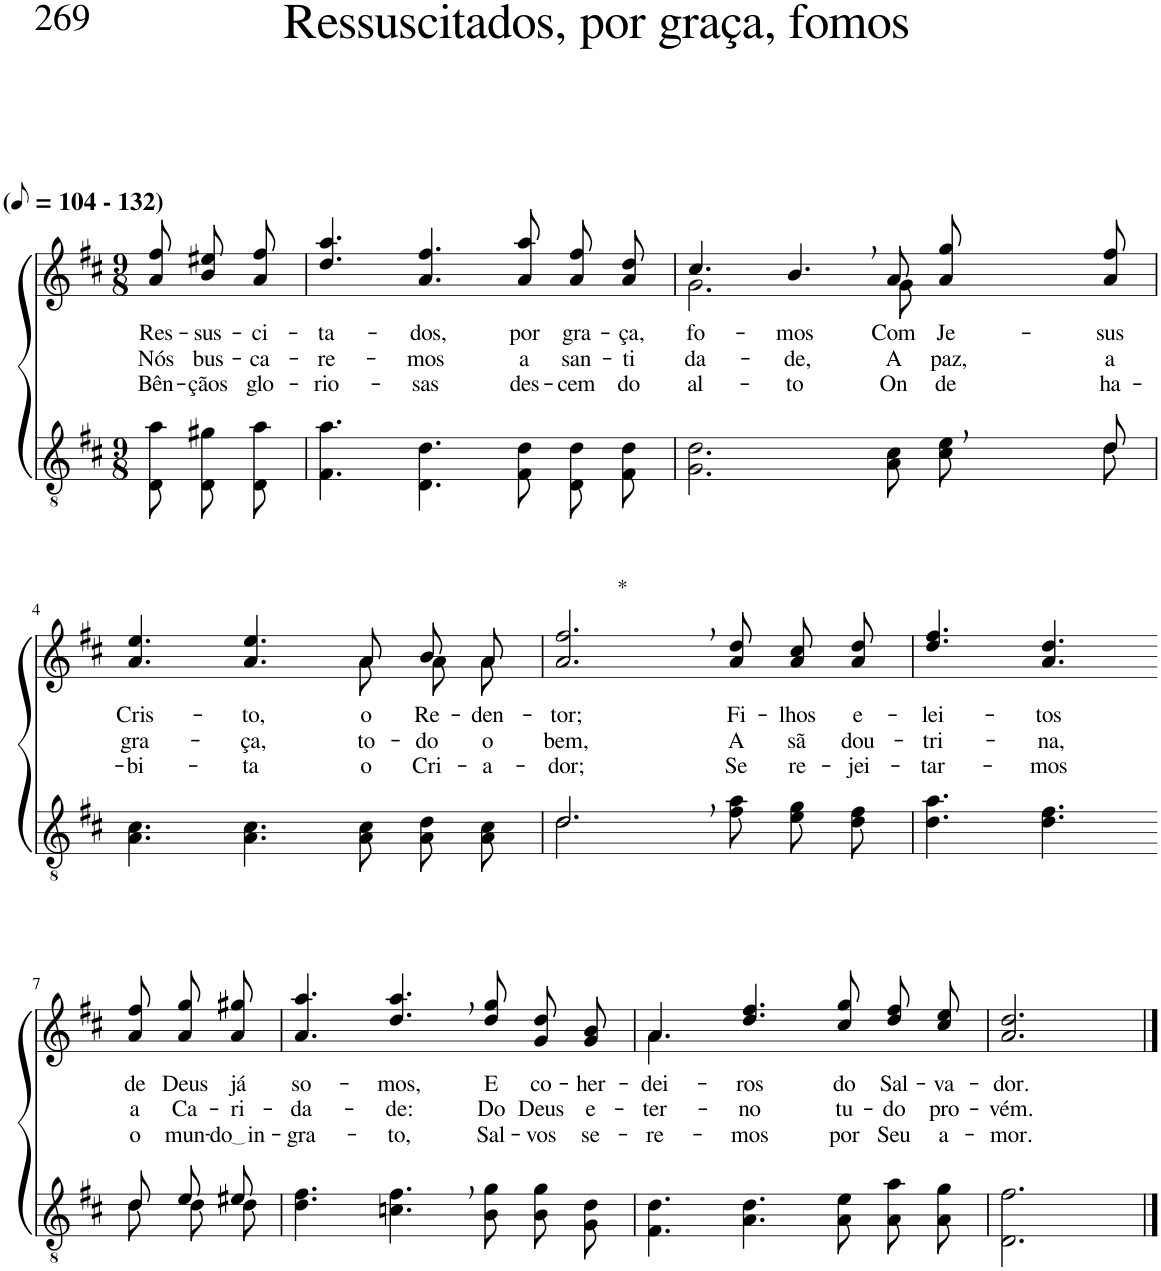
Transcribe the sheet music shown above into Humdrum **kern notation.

**kern	**kern	**text	**text	**text
*part2	*part1	*part1	*part1	*part1
*staff2	*staff1	*staff1	*staff1	*staff1
*I"Parte III e IV	*I"Parte I e II	*	*	*
*clefGv2	*clefG2	*	*	*
*Trd4c7	*Trd4c7	*	*	*
*k[f#c#]	*k[f#c#]	*	*	*
*M9/8	*M9/8	*	*	*
*MM52	*MM52	*	*	*
=1	=1	=1	=1	=1
!	!LO:TX:a:B:t=(	!	!	!
!	!LO:TX:a:B:t=- 132)	!	!	!
!	!	!LO:LY:b	!LO:LY:b	!LO:LY:b
8D\ 8a\L	8a\ 8ff#\L	Res-	Nós	Bên-
!	!	!LO:LY:b	!LO:LY:b	!LO:LY:b
8D\ 8g#X\	8b\ 8ee#X\	-sus-	bus-	-çãos
!	!	!LO:LY:b	!LO:LY:b	!LO:LY:b
8D\ 8a\J	8a\ 8ff#\J	-ci-	-ca-	glo-
=2	=2	=2	=2	=2
!	!	!LO:LY:b	!LO:LY:b	!LO:LY:b
4.F#\ 4.a\	4.dd/ 4.aa/	-ta-	-re-	-rio-
!	!	!LO:LY:b	!LO:LY:b	!LO:LY:b
4.D\ 4.d\	4.a/ 4.ff#/	-dos,	-mos	-sas
!	!	!LO:LY:b	!LO:LY:b	!LO:LY:b
8F#/ 8d/L	8a\ 8aa\L	por	a	des-
!	!	!LO:LY:b	!LO:LY:b	!LO:LY:b
8D/ 8d/	8a\ 8ff#\	gra-	san-	-cem
!	!	!LO:LY:b	!LO:LY:b	!LO:LY:b
8F#/ 8d/J	8a\ 8dd\J	-ça,	-ti-	do
=3	=3	=3	=3	=3
*^	*^	*	*	*
!	!	!	!	!LO:LY:b	!LO:LY:b	!LO:LY:b
1ryy	2.G\ 2.d\	4.cc#/	2.g\	fo-	-da-	al-
!	!	!	!	!LO:LY:b	!LO:LY:b	!LO:LY:b
.	.	4.b,/	.	-mos	de,	-to
!	!	!	!	!LO:LY:b	!LO:LY:b	!LO:LY:b
.	8A\ 8c#\L	8a\L	8g\	Com	-A	On-
!	!	!	!	!LO:LY:b	!LO:LY:b	!LO:LY:b
.	8c#\ 8e\	8a\ 8gg\	4ryy	Je-	paz,	-de
!	!	!	!	!LO:LY:b	!LO:LY:b	!LO:LY:b
8d/	8d\J	8a\ 8ff#\J	.	-sus	a	ha-
!!LO:LB:g=z	!!
=4	=4	=4	=4	=4	=4	=4
!	!	!	!	!LO:LY:b	!LO:LY:b	!LO:LY:b
*v	*v	*	*	*	*	*
4.A\ 4.c#\	4.a/ 4.ee/	2.ryy	Cris-	gra-	-bi-
!	!	!	!LO:LY:b	!LO:LY:b	!LO:LY:b
4.A\ 4.c#\	4.a/ 4.ee/	.	-to,	-ça,	-ta
!	!	!	!LO:LY:b	!LO:LY:b	!LO:LY:b
8A\ 8c#\L	8a/L	8a\L	o	to-	o
!	!	!	!LO:LY:b	!LO:LY:b	!LO:LY:b
8A\ 8d\	8b/	8a\	Re-	-do	Cri-
!	!	!	!LO:LY:b	!LO:LY:b	!LO:LY:b
8A\ 8c#\J	8a/J	8a\J	-den-	o	-a-
=5	=5	=5	=5	=5	=5
*^	*	*	*	*	*
!	!	!LO:TX:a:t=*	!	!	!	!
!	!	!	!	!LO:LY:b	!LO:LY:b	!LO:LY:b
*	*	*v	*v	*	*	*
2.d,\	2.d/	2.a/, 2.ff#/,	-tor;	bem,	-dor;
!	!	!	!LO:LY:b	!LO:LY:b	!LO:LY:b
8f#\ 8a\L	4.ryy	8a\ 8dd\L	Fi-	A	Se
!	!	!	!LO:LY:b	!LO:LY:b	!LO:LY:b
8e\ 8g\	.	8a\ 8cc#\	-lhos	sã	re-
!	!	!	!LO:LY:b	!LO:LY:b	!LO:LY:b
8d\ 8f#\J	.	8a\ 8dd\J	e-	dou-	-jei-
*v	*v	*	*	*	*
=6	=6	=6	=6	=6
!	!	!LO:LY:b	!LO:LY:b	!LO:LY:b
4.d\ 4.a\	4.dd/ 4.ff#/	-lei-	-tri-	-tar-
!	!	!LO:LY:b	!LO:LY:b	!LO:LY:b
4.d\ 4.f#\	4.a/ 4.dd/	-tos	-na,	-mos
!!LO:LB:g=z
=7-	=7-	=7-	=7-	=7-
*^	*	*	*	*
!	!	!	!LO:LY:b	!LO:LY:b	!LO:LY:b
8d/L	8d\L	8a\ 8ff#\L	de	a	o
!	!	!	!LO:LY:b	!LO:LY:b	!LO:LY:b
8e/	8d\	8a\ 8gg\	Deus	Ca-	mun-
!	!	!	!LO:LY:b	!LO:LY:b	!LO:LY:b
8e#X/J	8d\J	8a\ 8gg#X\J	já	-ri-	do in
=8	=8	=8	=8	=8	=8
!	!	!	!LO:LY:b	!LO:LY:b	!LO:LY:b
*v	*v	*	*	*	*
4.d\ 4.f#\	4.a/ 4.aa/	so-	-da-	-gra-
!	!	!LO:LY:b	!LO:LY:b	!LO:LY:b
4.cn\, 4.f#\,	4.dd/, 4.aa/,	-mos,	-de:	-to,
!	!	!LO:LY:b	!LO:LY:b	!LO:LY:b
8B\ 8g\L	8dd\ 8gg\L	E	Do	Sal-
!	!	!LO:LY:b	!LO:LY:b	!LO:LY:b
8B\ 8g\	8g\ 8dd\	co-	Deus	-vos
!	!	!LO:LY:b	!LO:LY:b	!LO:LY:b
8G\ 8d\J	8g\ 8b\J	-her-	e-	se-
=9	=9	=9	=9	=9
!	!	!LO:LY:b	!LO:LY:b	!LO:LY:b
*	*^	*	*	*
4.F#\ 4.d\	4.a/	4.a\	-dei-	-ter-	-re-
!	!	!	!LO:LY:b	!LO:LY:b	!LO:LY:b
4.A\ 4.d\	4.dd/ 4.ff#/	2.ryy	-ros	-no	-mos
!	!	!	!LO:LY:b	!LO:LY:b	!LO:LY:b
8A\ 8e\L	8cc#\ 8gg\L	.	do	tu-	por
!	!	!	!LO:LY:b	!LO:LY:b	!LO:LY:b
8A\ 8a\	8dd\ 8ff#\	.	Sal-	-do	Seu
!	!	!	!LO:LY:b	!LO:LY:b	!LO:LY:b
8A\ 8g\J	8cc#\ 8ee\J	.	-va-	pro-	a-
*	*v	*v	*	*	*
=10	=10	=10	=10	=10
!	!	!LO:LY:b	!LO:LY:b	!LO:LY:b
2.D\ 2.f#\	2.a/ 2.dd/	-dor.	-vém.	-mor.
==	==	==	==	==
*-	*-	*-	*-	*-
